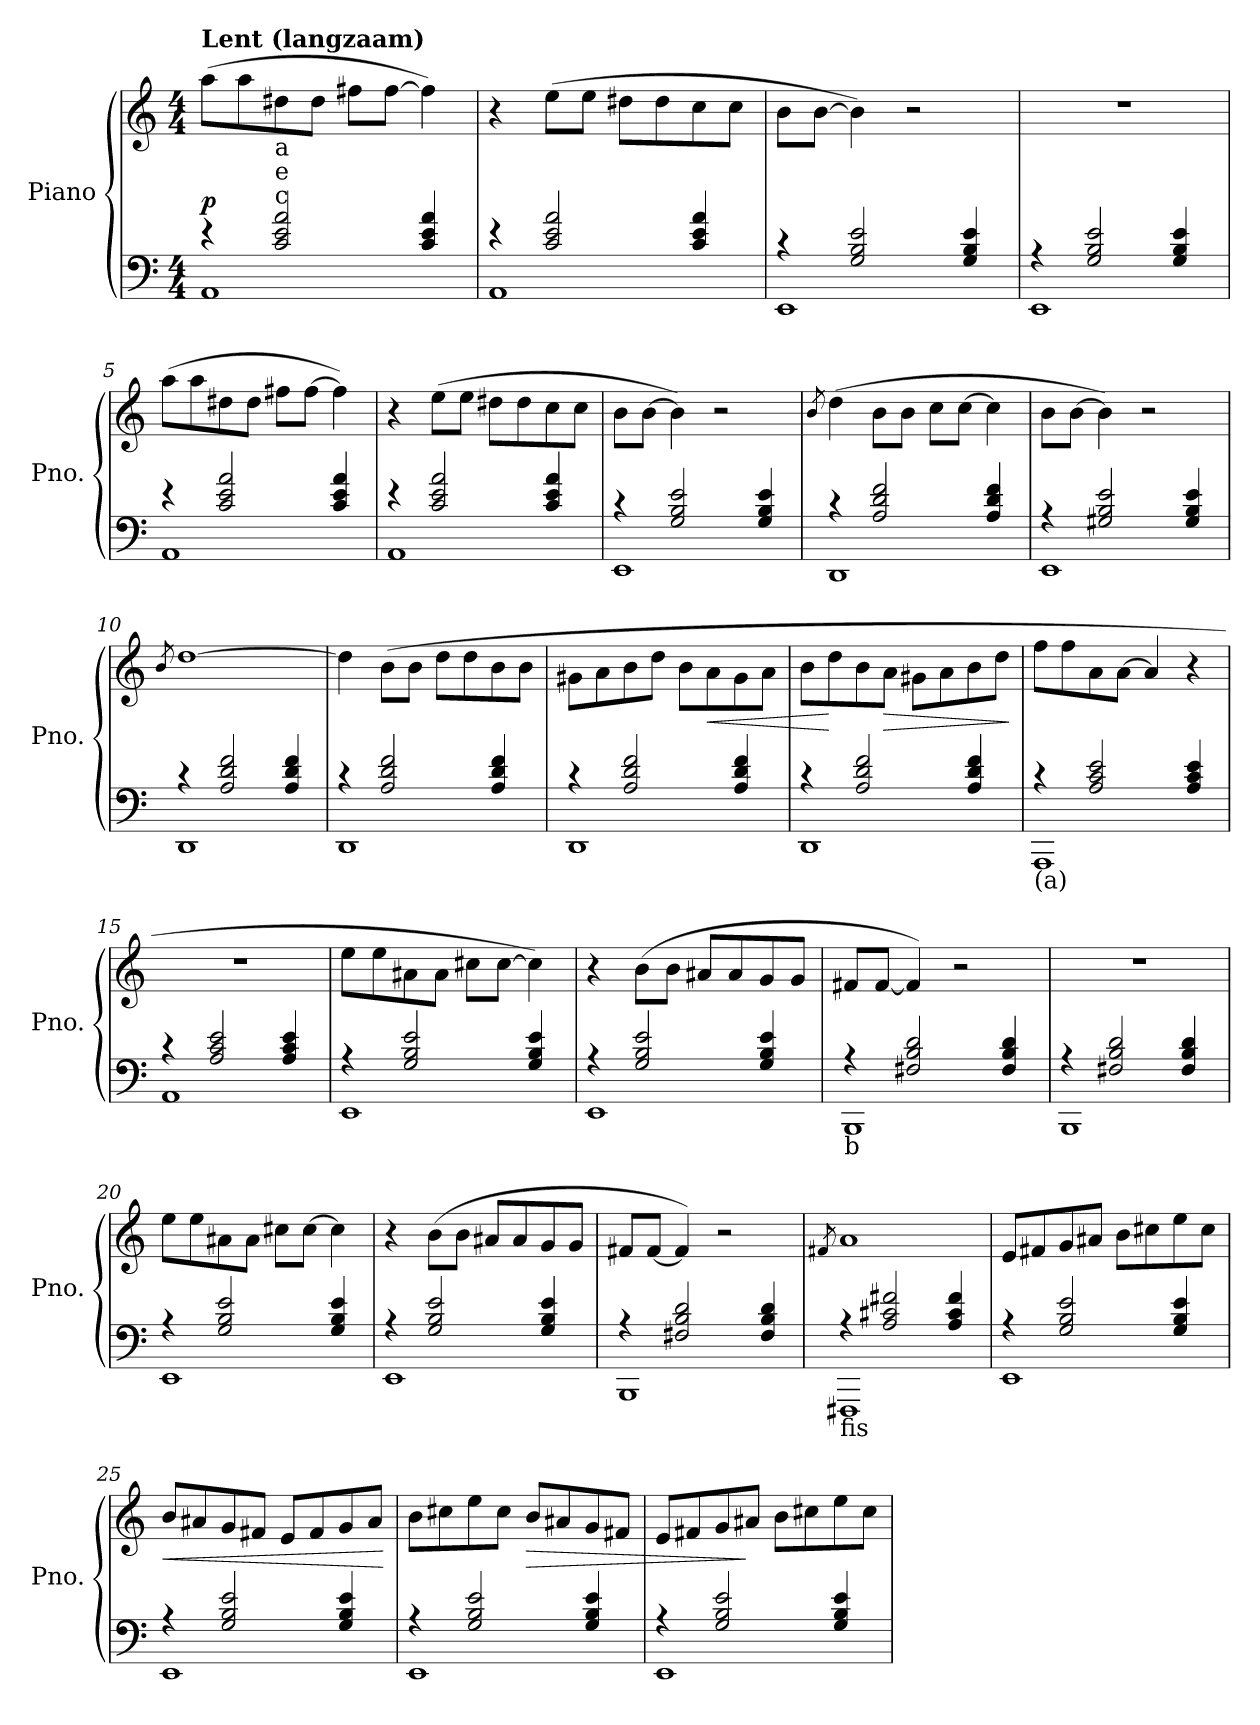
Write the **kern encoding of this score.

**kern	**kern	**dynam
*part1	*part1	*part1
*staff2	*staff1	*staff1/2
*I"Piano	*	*
*I'Pno.	*	*
*clefF4	*clefG2	*
*k[]	*k[]	*
*M4/4	*M4/4	*
=1	=1	=1
*^	*	*
!	!	!LO:TX:a:B:t=Lent (langzaam)	!
!	!	!	!LO:DY:a=2
4r	1AA	(>8aa\L	p
.	.	8aa\	.
!LO:TX:a:t=c	!	!	!
!LO:TX:a:t=e	!	!	!
!LO:TX:a:t=a	!	!	!
2c/ 2e/ 2a/	.	8dd#X\	.
.	.	8dd#\J	.
.	.	8ff#X\L	.
.	.	[8ff#\J	.
4c/ 4e/ 4a/	.	4ff#\])	.
=2	=2	=2	=2
4r	1AA	4r	.
2c/ 2e/ 2a/	.	(>8ee\L	.
.	.	8ee\J	.
.	.	8dd#X\L	.
.	.	8dd#\	.
4c/ 4e/ 4a/	.	8cc\	.
.	.	8cc\J	.
=3	=3	=3	=3
4r	1EE	8b\L	.
.	.	[8b\J	.
2G/ 2B/ 2e/	.	4b\])	.
.	.	2r	.
4G/ 4B/ 4e/	.	.	.
=4	=4	=4	=4
4r	1EE	1r	.
2G/ 2B/ 2e/	.	.	.
4G/ 4B/ 4e/	.	.	.
!!LO:LB:g=z
=5	=5	=5	=5
4r	1AA	(>8aa\L	.
.	.	8aa\	.
2c/ 2e/ 2a/	.	8dd#X\	.
.	.	8dd#\J	.
.	.	8ff#X\L	.
.	.	[8ff#\J	.
4c/ 4e/ 4a/	.	4ff#\])	.
=6	=6	=6	=6
4r	1AA	4r	.
2c/ 2e/ 2a/	.	(>8ee\L	.
.	.	8ee\J	.
.	.	8dd#X\L	.
.	.	8dd#\	.
4c/ 4e/ 4a/	.	8cc\	.
.	.	8cc\J	.
=7	=7	=7	=7
4r	1EE	8b\L	.
.	.	[8b\J	.
2G/ 2B/ 2e/	.	4b\])	.
.	.	2r	.
4G/ 4B/ 4e/	.	.	.
!!LO:LB:g=z
=8	=8	=8	=8
.	.	8qb/	.
4r	1DD	(>4dd\	.
2A/ 2d/ 2f/	.	8b\L	.
.	.	8b\J	.
.	.	8cc\L	.
.	.	[8cc\J	.
4A/ 4d/ 4f/	.	4cc\]	.
=9	=9	=9	=9
4r	1EE	8b\L	.
.	.	[8b\J	.
2G#X/ 2B/ 2e/	.	4b\])	.
.	.	2r	.
4G#/ 4B/ 4e/	.	.	.
!!LO:LB:g=z
=10	=10	=10	=10
.	.	8qb/	.
4r	1DD	[1dd	.
2A/ 2d/ 2f/	.	.	.
4A/ 4d/ 4f/	.	.	.
=11	=11	=11	=11
4r	1DD	4dd\]	.
2A/ 2d/ 2f/	.	(>8b\L	.
.	.	8b\J	.
.	.	8dd\L	.
.	.	8dd\	.
4A/ 4d/ 4f/	.	8b\	.
.	.	8b\J	.
=12	=12	=12	=12
4r	1DD	8g#X\L	.
.	.	8a\	.
2A/ 2d/ 2f/	.	8b\	.
.	.	8dd\J	.
.	.	8b\L	.
!	!	!	!LO:HP:b
.	.	8a\	<
4A/ 4d/ 4f/	.	8g#\	.
.	.	8a\J	.
!!LO:LB:g=z
=13	=13	=13	=13
4r	1DD	8b\L	.
.	.	8dd\	[
2A/ 2d/ 2f/	.	8b\	.
!	!	!	!LO:HP:b
.	.	8a\J	>
.	.	8g#X\L	.
.	.	8a\	.
4A/ 4d/ 4f/	.	8b\	.
.	.	8dd\J	.
*v	*v	*	*
.	.	]
=14	=14	=14
*^	*	*
!LO:TX:b:t=(a)	!	!	!
4r	1AAA	8ff\L	.
.	.	8ff\	.
2A/ 2c/ 2e/	.	8a\	.
.	.	[8a\J	.
.	.	4a/]	.
4A/ 4c/ 4e/	.	4r	.
=15	=15	=15	=15
4r	1AA	1r	.
2A/ 2c/ 2e/	.	.	.
4A/ 4c/ 4e/	.	.	.
!!LO:PB:g=z
=16	=16	=16	=16
4r	1EE	8ee\L	.
.	.	8ee\	.
2G/ 2B/ 2e/	.	8a#X\	.
.	.	8a#\J	.
.	.	8cc#X\L	.
.	.	[8cc#\J	.
4G/ 4B/ 4e/	.	4cc#\])	.
=17	=17	=17	=17
4r	1EE	4r	.
2G/ 2B/ 2e/	.	(>8b\L	.
.	.	8b\J	.
.	.	8a#X/L	.
.	.	8a#/	.
4G/ 4B/ 4e/	.	8g/	.
.	.	8g/J	.
!!LO:LB:g=z
=18	=18	=18	=18
!LO:TX:b:t=b	!	!	!
4r	1BBB	8f#X/L	.
.	.	[8f#/J	.
2F#X/ 2B/ 2d/	.	4f#/])	.
.	.	2r	.
4F#/ 4B/ 4d/	.	.	.
=19	=19	=19	=19
4r	1BBB	1r	.
2F#X/ 2B/ 2d/	.	.	.
4F#/ 4B/ 4d/	.	.	.
!!LO:LB:g=z
=20	=20	=20	=20
4r	1EE	8ee\L	.
.	.	8ee\	.
2G/ 2B/ 2e/	.	8a#X\	.
.	.	8a#\J	.
.	.	8cc#X\L	.
.	.	[8cc#\J	.
4G/ 4B/ 4e/	.	4cc#\]	.
=21	=21	=21	=21
4r	1EE	4r	.
2G/ 2B/ 2e/	.	(>8b\L	.
.	.	8b\J	.
.	.	8a#X/L	.
.	.	8a#/	.
4G/ 4B/ 4e/	.	8g/	.
.	.	8g/J	.
!!LO:LB:g=z
=22	=22	=22	=22
4r	1BBB	8f#X/L	.
.	.	[8f#/J	.
2F#X/ 2B/ 2d/	.	4f#/])	.
.	.	2r	.
4F#/ 4B/ 4d/	.	.	.
=23	=23	=23	=23
.	.	8qf#X/	.
!LO:TX:b:t=fis	!	!	!
4r	1FFF#X	1a	.
2A/ 2c#X/ 2f#X/	.	.	.
4A/ 4c#/ 4f#/	.	.	.
!!LO:LB:g=z
=24	=24	=24	=24
4r	1EE	8e/L	.
.	.	8f#X/	.
2G/ 2B/ 2e/	.	8g/	.
.	.	8a#X/J	.
.	.	8b\L	.
.	.	8cc#X\	.
4G/ 4B/ 4e/	.	8ee\	.
.	.	8cc#\J	.
=25	=25	=25	=25
!	!	!	!LO:HP:b
4r	1EE	8b/L	<
.	.	8a#X/	.
2G/ 2B/ 2e/	.	8g/	.
.	.	8f#X/J	.
.	.	8e/L	.
.	.	8f#/	.
4G/ 4B/ 4e/	.	8g/	.
.	.	8a#/J	.
*v	*v	*	*
.	.	[
!!LO:PB:g=z
=26	=26	=26
*^	*	*
4r	1EE	8b\L	.
.	.	8cc#X\	.
2G/ 2B/ 2e/	.	8ee\	.
.	.	8cc#\J	.
!	!	!	!LO:HP:b
.	.	8b/L	>
.	.	8a#X/	.
4G/ 4B/ 4e/	.	8g/	.
.	.	8f#X/J	.
=27	=27	=27	=27
4r	1EE	8e/L	.
.	.	8f#X/	.
2G/ 2B/ 2e/	.	8g/	.
.	.	8a#X/J	]
.	.	8b\L	.
.	.	8cc#X\	.
4G/ 4B/ 4e/	.	8ee\	.
.	.	8cc#\J	.
*v	*v	*	*
=	=	=
*-	*-	*-
